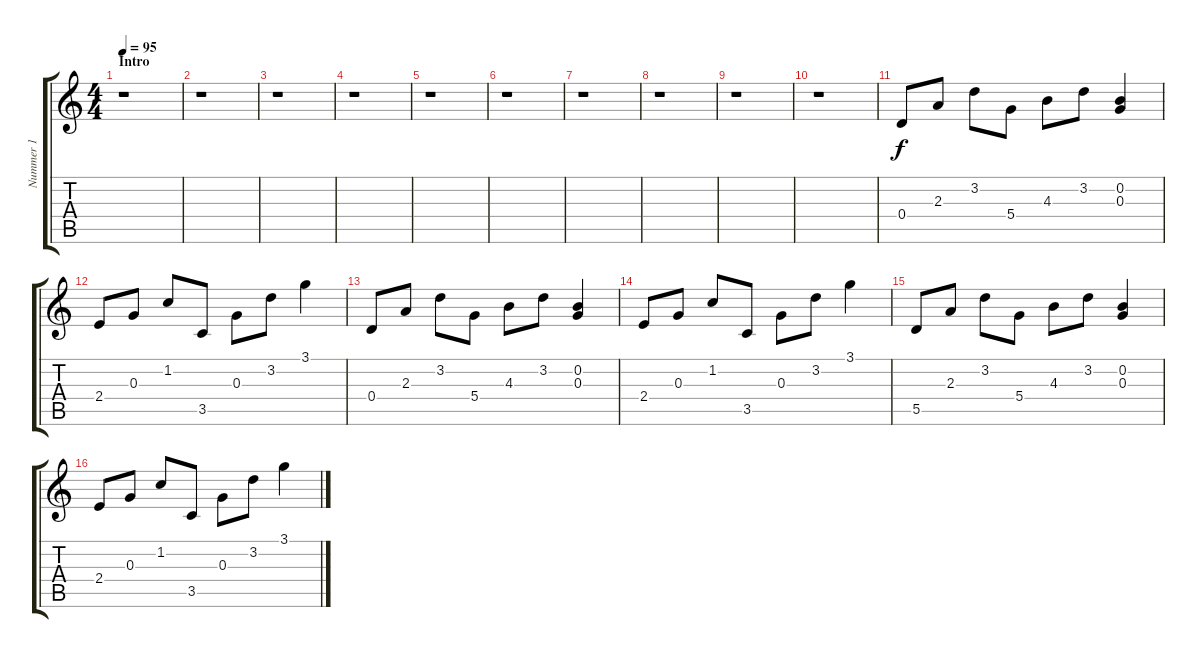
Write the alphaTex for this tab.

\track ("Nummer 1" "Nummer 1") {instrument electricguitarclean}
\staff {score tabs}
\tuning (E4 B3 G3 D3 A2 E2) {hide}
\ts (4 4)
\section ("" "Intro")
\tempo 95
\clef g2
\ks c
r.1{dy f instrument electricguitarclean} |
r.1 |
r.1 |
r.1 |
r.1 |
r.1 |
r.1 |
r.1 |
r.1 |
r.1 |
0.4.8 2.3.8 3.2.8 5.4.8 4.3.8 3.2.8 (0.2 0.3).4 |
2.4.8 0.3.8 1.2.8 3.5.8 0.3.8 3.2.8 3.1.4 |
0.4.8 2.3.8 3.2.8 5.4.8 4.3.8 3.2.8 (0.2 0.3).4 |
2.4.8 0.3.8 1.2.8 3.5.8 0.3.8 3.2.8 3.1.4 |
5.5.8 2.3.8 3.2.8 5.4.8 4.3.8 3.2.8 (0.2 0.3).4 |
2.4.8 0.3.8 1.2.8 3.5.8 0.3.8 3.2.8 3.1.4
